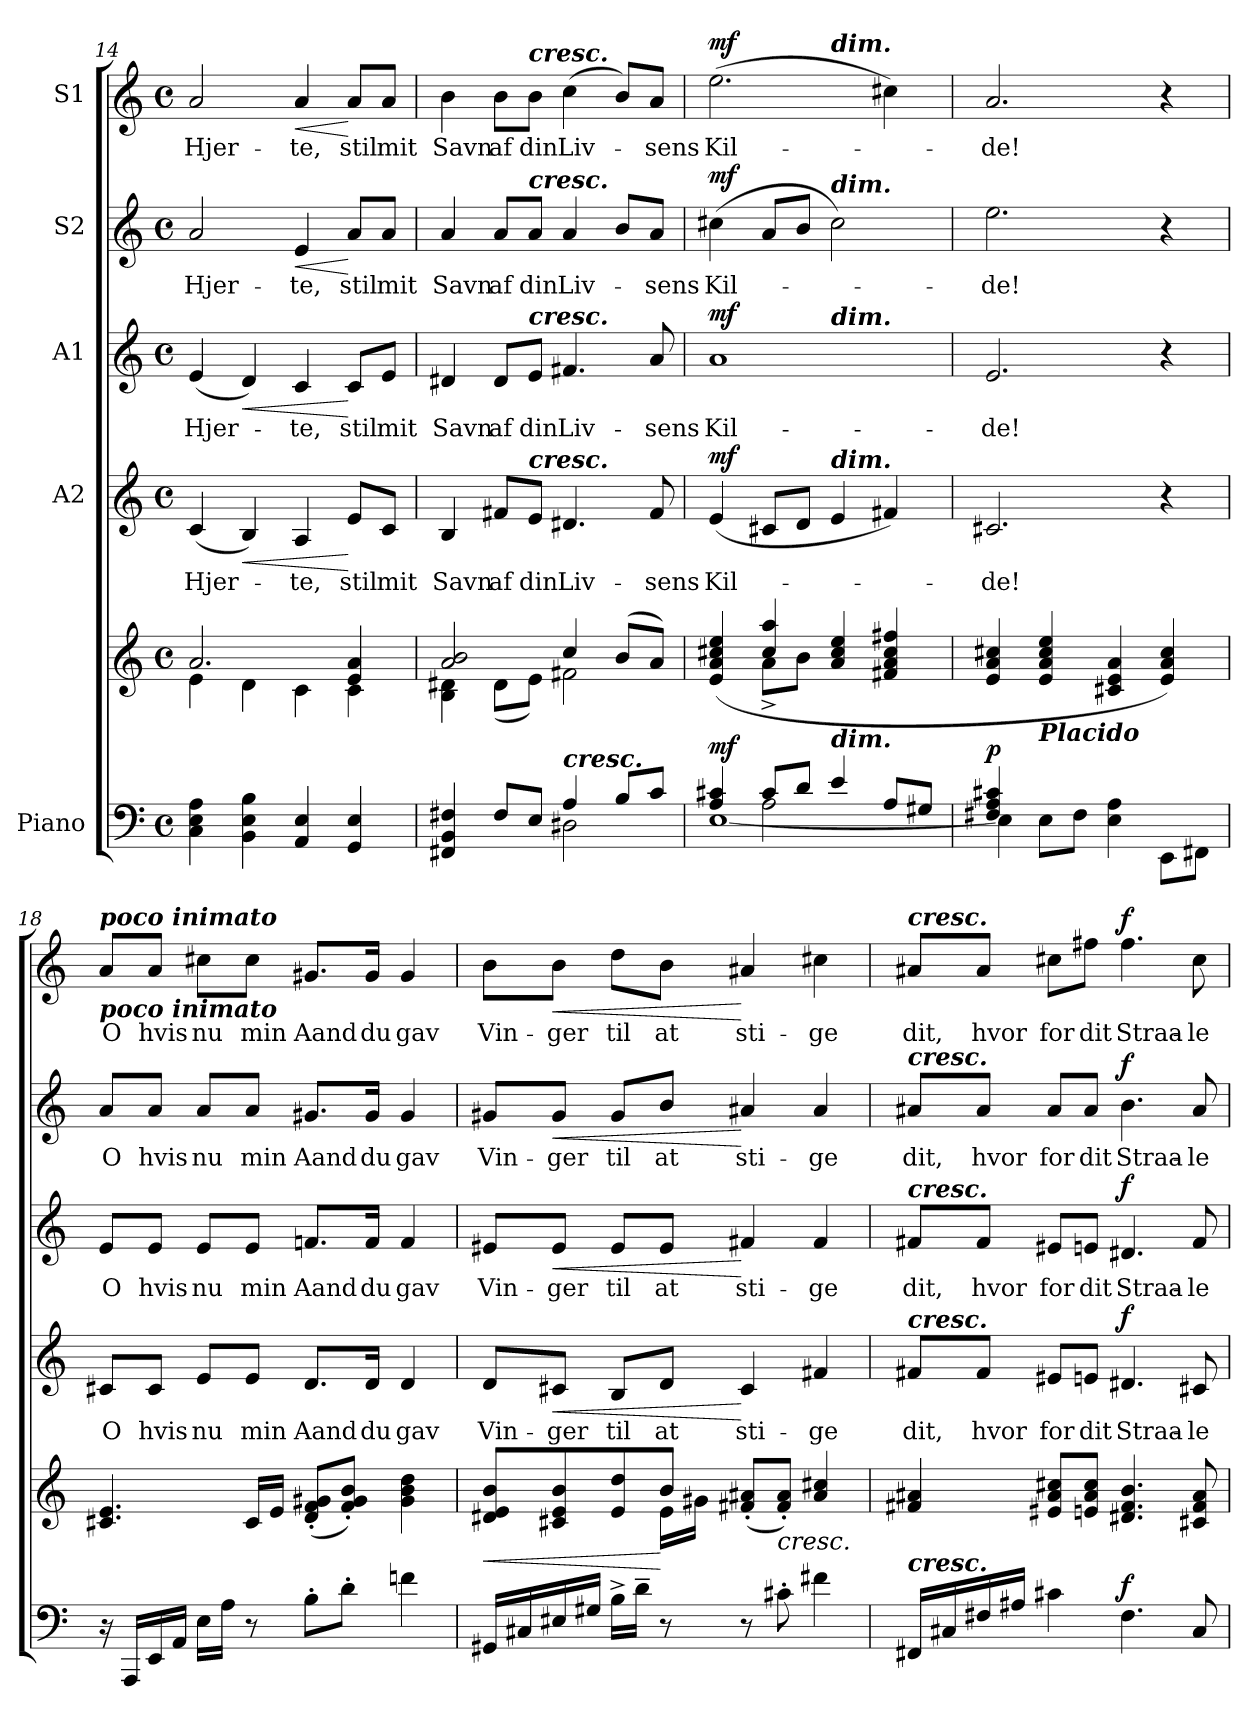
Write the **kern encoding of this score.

**kern	**kern	**dynam	**kern	**text	**dynam	**kern	**text	**dynam	**kern	**text	**dynam	**kern	**text	**dynam
*part5	*part5	*part5	*part4	*part4	*part4	*part3	*part3	*part3	*part2	*part2	*part2	*part1	*part1	*part1
*staff6	*staff5	*staff5/6	*staff4	*staff4	*staff4	*staff3	*staff3	*staff3	*staff2	*staff2	*staff2	*staff1	*staff1	*staff1
*I"Piano	*	*	*I"A2	*	*	*I"A1	*	*	*I"S2	*	*	*I"S1	*	*
*clefF4	*clefG2	*	*clefG2	*	*	*clefG2	*	*	*clefG2	*	*	*clefG2	*	*
*k[]	*k[]	*	*k[]	*	*	*k[]	*	*	*k[]	*	*	*k[]	*	*
*C:	*C:	*	*C:	*	*	*C:	*	*	*C:	*	*	*C:	*	*
*M4/4	*M4/4	*	*M4/4	*	*	*M4/4	*	*	*M4/4	*	*	*M4/4	*	*
*met(c)	*met(c)	*	*met(c)	*	*	*met(c)	*	*	*met(c)	*	*	*met(c)	*	*
=14	=14	=14	=14	=14	=14	=14	=14	=14	=14	=14	=14	=14	=14	=14
*	*^	*	*	*	*	*	*	*	*	*	*	*	*	*
!	!	!	!	!	!LO:LY:b	!	!	!LO:LY:b	!	!	!LO:LY:b	!	!	!LO:LY:b	!
4C\ 4E\ 4A\	2.a/	4e\	.	(<4c/	Hjer-	.	(<4e/	Hjer-	.	2a/	Hjer-	.	2a/	Hjer-	.
!	!	!	!	!	!	!LO:HP:b	!	!	!LO:HP:b	!	!	!	!	!	!
4BB\ 4E\ 4B\	.	4d\	.	4B/)	.	<	4d/)	.	<	.	.	.	.	.	.
!	!	!	!	!	!LO:LY:b	!	!	!LO:LY:b	!	!	!LO:LY:b	!LO:HP:b	!	!LO:LY:b	!LO:HP:b
4AA/ 4E/	.	4c\	.	4A/	-te,	.	4c/	-te,	.	4e/	-te,	<	4a/	-te,	<
!	!	!	!	!	!LO:LY:b	!	!	!LO:LY:b	!	!	!LO:LY:b	!	!	!LO:LY:b	!
4GG/ 4E/	4e/ 4a/	4c\	.	8e/L	stil	[	8c/L	stil	[	8a/L	stil	[	8a/L	stil	[
!	!	!	!	!	!LO:LY:b	!	!	!LO:LY:b	!	!	!LO:LY:b	!	!	!LO:LY:b	!
.	.	.	.	8c/J	mit	.	8e/J	mit	.	8a/J	mit	.	8a/J	mit	.
=15	=15	=15	=15	=15	=15	=15	=15	=15	=15	=15	=15	=15	=15	=15	=15
*^	*	*	*	*	*	*	*	*	*	*	*	*	*	*	*
!	!	!	!	!	!	!LO:LY:b	!	!	!LO:LY:b	!	!	!LO:LY:b	!	!	!LO:LY:b	!
4FF#X/ 4BB/ 4F#X/	2ryy	2a/ 2b/	4B\ 4d#X\	.	4B/	Savn	.	4d#X/	Savn	.	4a/	Savn	.	4b\	Savn	.
!	!	!	!	!	!	!LO:LY:b	!	!	!LO:LY:b	!	!	!LO:LY:b	!	!	!LO:LY:b	!
8F#/L	.	.	(>8d#\L	.	8f#X/L	af	.	8d#/L	af	.	8a/L	af	.	8b\L	af	.
!	!	!	!	!	!	!	!	!	!	!	!	!	!	!LO:TX:a:Bi:t=cresc.	!	!
!	!	!	!	!	!	!	!	!	!	!	!LO:TX:a:Bi:t=cresc.	!	!	!	!	!
!	!	!	!	!	!	!	!	!LO:TX:a:Bi:t=cresc.	!	!	!	!	!	!	!	!
!	!	!	!	!	!LO:TX:a:Bi:t=cresc.	!	!	!	!	!	!	!	!	!	!	!
!	!	!	!	!	!	!LO:LY:b	!	!	!LO:LY:b	!	!	!LO:LY:b	!	!	!LO:LY:b	!
8E/J	.	.	8e\J)	.	8e/J	din	.	8e/J	din	.	8a/J	din	.	8b\J	din	.
!LO:TX:a:Bi:t=cresc.	!	!	!	!	!	!	!	!	!	!	!	!	!	!	!	!
!	!	!	!	!	!	!LO:LY:b	!	!	!LO:LY:b	!	!	!LO:LY:b	!	!	!LO:LY:b	!
4A/	2D#X\	4cc/	2f#X\	.	4.d#X/	Liv-	.	4.f#X/	Liv-	.	4a/	Liv-	.	(>4cc\	Liv-	.
8B/L	.	(>8b/L	.	.	.	.	.	.	.	.	8b/L	.	.	8b/L)	.	.
!	!	!	!	!	!	!LO:LY:b	!	!	!LO:LY:b	!	!	!LO:LY:b	!	!	!LO:LY:b	!
8c/J	.	8a/J)	.	.	8f#/	-sens	.	8a/	-sens	.	8a/J	-sens	.	8a/J	-sens	.
!!LO:LB:g=z
=16	=16	=16	=16	=16	=16	=16	=16	=16	=16	=16	=16	=16	=16	=16	=16	=16
*	*^	*	*	*	*	*	*	*	*	*	*	*	*	*	*	*
!	!	!	!	!	!LO:DY:a=2	!	!LO:LY:b	!LO:DY:a	!	!LO:LY:b	!LO:DY:a	!	!LO:LY:b	!LO:DY:a	!	!LO:LY:b	!LO:DY:a
*	*	*	*	*	*	*	*	*	*^	*	*	*	*	*	*^	*	*
4A/ 4c#X/	[<1E	4ryy	(4e/ 4a/ 4cc#X/ 4ee/	4ryy	mf	(<4e/	Kil-	mf	1a	2ryy	Kil-	mf	(>4cc#X\	Kil-	mf	(>2.ee\	2ryy	Kil-	mf
8c#/L	.	2A\	4cc#/ 4aa/	8a^<\L	.	8c#X/L	.	.	.	.	.	.	8a/L	.	.	.	.	.	.
8d/J	.	.	.	8b\J	.	8d/J	.	.	.	.	.	.	8b/J	.	.	.	.	.	.
!	!	!	!	!	!	!	!	!	!	!	!	!	!	!	!	!	!LO:TX:a:Bi:t=dim.	!	!
!	!	!	!	!	!	!	!	!	!	!	!	!	!LO:TX:a:Bi:t=dim.	!	!	!	!	!	!
!	!	!	!	!	!	!	!	!	!	!LO:TX:a:Bi:t=dim.	!	!	!	!	!	!	!	!	!
!	!	!	!	!	!	!LO:TX:a:Bi:t=dim.	!	!	!	!	!	!	!	!	!	!	!	!	!
!LO:TX:a:Bi:t=dim.	!	!	!	!	!	!	!	!	!	!	!	!	!	!	!	!	!	!	!
4e/	.	.	4a/ 4cc#/ 4ee/	2ryy	.	4e/	.	.	.	2ryy	.	.	2cc#\)	.	.	.	2ryy	.	.
8A/L	.	4ryy	4f#X/ 4a/ 4cc#/ 4ff#X/	.	.	4f#X/)	.	.	.	.	.	.	.	.	.	4cc#X\)	.	.	.
8G#X/J	.	.	.	.	.	.	.	.	.	.	.	.	.	.	.	.	.	.	.
*	*v	*v	*	*	*	*	*	*	*	*	*	*	*	*	*	*	*	*	*
*	*	*v	*v	*	*	*	*	*	*	*	*	*	*	*	*	*	*	*
=17	=17	=17	=17	=17	=17	=17	=17	=17	=17	=17	=17	=17	=17	=17	=17	=17	=17
!	!	!	!LO:DY:a=2	!	!LO:LY:b	!	!	!	!LO:LY:b	!	!	!LO:LY:b	!	!	!	!LO:LY:b	!
*	*	*	*	*	*	*	*v	*v	*	*	*	*	*	*v	*v	*	*
4F#X/ 4A/ 4c#X/	4E\]	4e/ 4a/ 4cc#X/	p	2.c#X/	-de!	.	2.e/	-de!	.	2.ee\	-de!	.	2.a/	-de!	.
!	!	!LO:TX:b:Bi:t=Placido	!	!	!	!	!	!	!	!	!	!	!	!	!
4ryy	8E\L	4e/ 4a/ 4cc#/ 4ee/	.	.	.	.	.	.	.	.	.	.	.	.	.
.	8F#\J	.	.	.	.	.	.	.	.	.	.	.	.	.	.
2ryy	4E\ 4A\	4c#X/ 4e/ 4a/	.	.	.	.	.	.	.	.	.	.	.	.	.
.	8EE\L	4e/ 4a/ 4cc#/)	.	4r	.	.	4r	.	.	4r	.	.	4r	.	.
.	8FF#X\J	.	.	.	.	.	.	.	.	.	.	.	.	.	.
=18	=18	=18	=18	=18	=18	=18	=18	=18	=18	=18	=18	=18	=18	=18	=18
!	!	!	!	!	!	!	!	!	!	!	!	!	!LO:TX:b:Bi:t=poco inimato	!	!
!	!	!	!	!	!	!	!	!	!	!	!	!	!LO:TX:a:Bi:t=poco inimato	!	!
!	!	!	!	!	!LO:LY:b	!	!	!LO:LY:b	!	!	!LO:LY:b	!	!	!LO:LY:b	!
*v	*v	*	*	*	*	*	*	*	*	*	*	*	*	*	*
16r	4.c#X/ 4.e/	.	8c#X/L	O	.	8e/L	O	.	8a/L	O	.	8a/L	O	.
16AAA/LL	.	.	.	.	.	.	.	.	.	.	.	.	.	.
!	!	!	!	!LO:LY:b	!	!	!LO:LY:b	!	!	!LO:LY:b	!	!	!LO:LY:b	!
16EE/	.	.	8c#/J	hvis	.	8e/J	hvis	.	8a/J	hvis	.	8a/J	hvis	.
16AA/JJ	.	.	.	.	.	.	.	.	.	.	.	.	.	.
!	!	!	!	!LO:LY:b	!	!	!LO:LY:b	!	!	!LO:LY:b	!	!	!LO:LY:b	!
16E\LL	.	.	8e/L	nu	.	8e/L	nu	.	8a/L	nu	.	8cc#X\L	nu	.
16A\JJ	.	.	.	.	.	.	.	.	.	.	.	.	.	.
!	!	!	!	!LO:LY:b	!	!	!LO:LY:b	!	!	!LO:LY:b	!	!	!LO:LY:b	!
8r	16c#/LL	.	8e/J	min	.	8e/J	min	.	8a/J	min	.	8cc#\J	min	.
.	(<16e/JJ	.	.	.	.	.	.	.	.	.	.	.	.	.
!	!	!	!	!LO:LY:b	!	!	!LO:LY:b	!	!	!LO:LY:b	!	!	!LO:LY:b	!
8B'>\L	(<8d/'< 8f/'< 8g#X/'<L	.	8.d/L	Aand	.	8.fni/L	Aand	.	8.g#X/L	Aand	.	8.g#X/L	Aand	.
8d'>\J	8f/'< 8g#/'< 8b/'<J)	.	.	.	.	.	.	.	.	.	.	.	.	.
!	!	!	!	!LO:LY:b	!	!	!LO:LY:b	!	!	!LO:LY:b	!	!	!LO:LY:b	!
.	.	.	16d/Jk	du	.	16f/Jk	du	.	16g#/Jk	du	.	16g#/Jk	du	.
!	!	!	!	!LO:LY:b	!	!	!LO:LY:b	!	!	!LO:LY:b	!	!	!LO:LY:b	!
4fni\	4g#\ 4b\ 4dd\	.	4d/	gav	.	4f/	gav	.	4g#/	gav	.	4g#/	gav	.
=19	=19	=19	=19	=19	=19	=19	=19	=19	=19	=19	=19	=19	=19	=19
!	!	!LO:HP:b	!	!LO:LY:b	!	!	!LO:LY:b	!	!	!LO:LY:b	!	!	!LO:LY:b	!
*	*^	*	*	*	*	*	*	*	*	*	*	*	*	*
16GG#X/LL	8d#X/ 8e/ 8b/L	4ryy	<	8d/L	Vin-	.	8e#X/L	Vin-	.	8g#X/L	Vin-	.	8b\L	Vin-	.
16C#X/	.	.	.	.	.	.	.	.	.	.	.	.	.	.	.
!	!	!	!	!	!LO:LY:b	!LO:HP:b	!	!LO:LY:b	!LO:HP:b	!	!LO:LY:b	!LO:HP:b	!	!LO:LY:b	!LO:HP:b
16E#X/	8c#X/ 8e/ 8b/	.	.	8c#X/J	-ger	<	8e#/J	-ger	<	8g#/J	-ger	<	8b\J	-ger	<
16G#X/JJ	.	.	.	.	.	.	.	.	.	.	.	.	.	.	.
!	!	!	!	!	!LO:LY:b	!	!	!LO:LY:b	!	!	!LO:LY:b	!	!	!LO:LY:b	!
16B^>\LL	8e/ 8dd/	8ryy	.	8B/L	til	.	8e#/L	til	.	8g#/L	til	.	8dd\L	til	.
16d~>\JJ	.	.	.	.	.	.	.	.	.	.	.	.	.	.	.
!	!	!	!	!	!LO:LY:b	!	!	!LO:LY:b	!	!	!LO:LY:b	!	!	!LO:LY:b	!
8r	8b/J	16e\LL	[	8d/J	at	.	8e#/J	at	.	8b/J	at	.	8b\J	at	.
.	.	16g#X\JJ	.	.	.	.	.	.	.	.	.	.	.	.	.
!	!	!	!	!	!LO:LY:b	!	!	!LO:LY:b	!	!	!LO:LY:b	!	!	!LO:LY:b	!
8r	(>8f#X/'> 8a#X/'>L	2ryy	[	4c#/	sti-	[	4f#X/	sti-	[	4a#X/	sti-	[	4a#X/	sti-	[
!	!	!	!LO:HP:b	!	!	!	!	!	!	!	!	!	!	!	!
8c#X'>\	8f#/'> 8a#/'>J)	.	<	.	.	.	.	.	.	.	.	.	.	.	.
!	!	!	!	!	!LO:LY:b	!	!	!LO:LY:b	!	!	!LO:LY:b	!	!	!LO:LY:b	!
4f#X\	4a#/ 4cc#X/	.	.	4f#X/	-ge	.	4f#/	-ge	.	4a#/	-ge	.	4cc#X\	-ge	.
*	*v	*v	*	*	*	*	*	*	*	*	*	*	*	*	*
!!LO:PB:g=z
=20	=20	=20	=20	=20	=20	=20	=20	=20	=20	=20	=20	=20	=20	=20
!	!	!	!	!	!	!	!	!	!	!	!	!LO:TX:a:Bi:t=cresc.	!	!
!	!	!	!	!	!	!	!	!	!LO:TX:a:Bi:t=cresc.	!	!	!	!	!
!	!	!	!	!	!	!LO:TX:a:Bi:t=cresc.	!	!	!	!	!	!	!	!
!	!	!	!LO:TX:a:Bi:t=cresc.	!	!	!	!	!	!	!	!	!	!	!
!LO:TX:a:Bi:t=cresc.	!	!	!	!	!	!	!	!	!	!	!	!	!	!
!	!	!	!	!LO:LY:b	!	!	!LO:LY:b	!	!	!LO:LY:b	!	!	!LO:LY:b	!
16FF#X/LL	4f#X/ 4a#X/	.	8f#X/L	dit,	.	8f#X/L	dit,	.	8a#X/L	dit,	.	8a#X/L	dit,	.
16C#X/	.	.	.	.	.	.	.	.	.	.	.	.	.	.
!	!	!	!	!LO:LY:b	!	!	!LO:LY:b	!	!	!LO:LY:b	!	!	!LO:LY:b	!
16F#X/	.	.	8f#/J	hvor	.	8f#/J	hvor	.	8a#/J	hvor	.	8a#/J	hvor	.
16A#X/JJ	.	.	.	.	.	.	.	.	.	.	.	.	.	.
!	!	!	!	!LO:LY:b	!	!	!LO:LY:b	!	!	!LO:LY:b	!	!	!LO:LY:b	!
4c#X\	8e#X/ 8a#/ 8cc#X/L	.	8e#X/L	for	.	8e#X/L	for	.	8a#/L	for	.	8cc#X\L	for	.
!	!	!	!	!LO:LY:b	!	!	!LO:LY:b	!	!	!LO:LY:b	!	!	!LO:LY:b	!
.	8en/ 8a#/ 8cc#/J	.	8en/J	dit	.	8en/J	dit	.	8a#/J	dit	.	8ff#X\J	dit	.
!	!	!LO:DY:a=2	!	!LO:LY:b	!LO:DY:a	!	!LO:LY:b	!LO:DY:a	!	!LO:LY:b	!LO:DY:a	!	!LO:LY:b	!LO:DY:a
4.F#\	4.d#X/ 4.f#/ 4.b/	f	4.d#X/	Straa-	f	4.d#X/	Straa-	f	4.b\	Straa-	f	4.ff#\	Straa-	f
!	!	!	!	!LO:LY:b	!	!	!LO:LY:b	!	!	!LO:LY:b	!	!	!LO:LY:b	!
8C#/	8c#X/ 8f#/ 8a#/	.	8c#X/	-le-	.	8f#/	-le-	.	8a#/	-le-	.	8cc#\	-le-	.
=	=	=	=	=	=	=	=	=	=	=	=	=	=	=
*-	*-	*-	*-	*-	*-	*-	*-	*-	*-	*-	*-	*-	*-	*-
